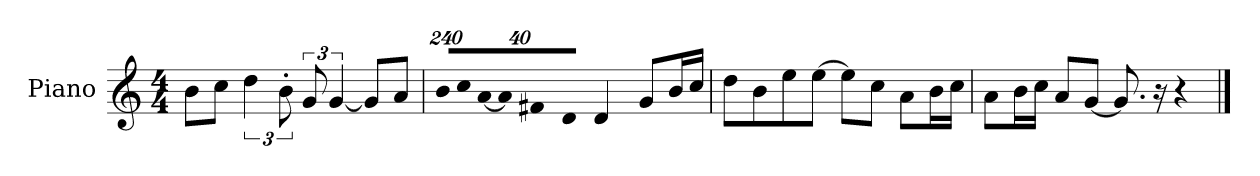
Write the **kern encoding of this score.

**kern
*part1
*staff1
*I"Piano
*I'P-no
*clefG2
*k[]
*M4/4
*MM90
=1
8b\L
8cc\J
6dd\
12b'\
12g/
[6g/
8g/L]
8a/J
=2
*Xbrackettup
!LO:N:vis=16
1920%137b/LL
!LO:N:vis=32
640%23cc/L
!LO:N:vis=32
[640%23a/JJ
!LO:N:vis=8
960%137a/]
!LO:N:vis=16
1920%137f#X/K
!LO:N:vis=8
960%137d/J
4d/
8g/L
16b/L
16cc/JJ
=3
8dd\L
8b\
8ee\
[8ee\J
8ee\L]
8cc\J
8a\L
16b\L
16cc\JJ
=4
8a\L
16b\L
16cc\JJ
8a/L
[8g/J
8.g/]
16r
4r
==
*-
